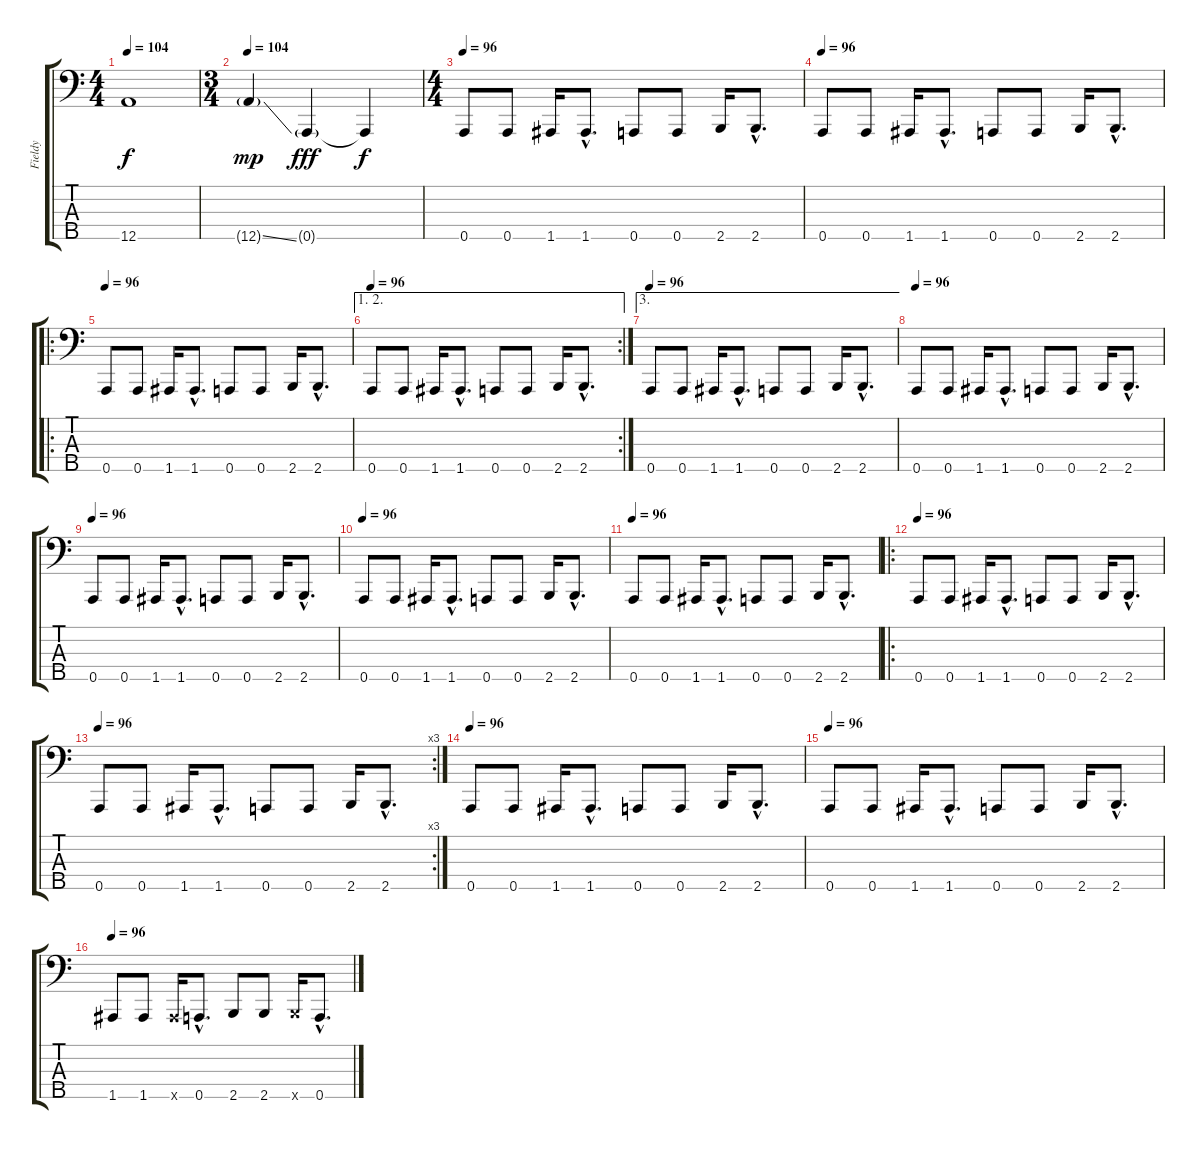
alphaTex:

\track ("Fieldy" "Fieldy") {instrument slapbass1}
\staff {score tabs}
\tuning (F2 C2 G1 D1 A0) {hide}
\ts (4 4)
\tempo 104
\clef f4
\ks c
12.5{t}.1{dy f} |
\ts (3 4)
\tempo 104
12.5{ss g}.4{dy mp instrument synthbass2} 0.5{g}.4{dy fff} 0.5{t}.4{dy f instrument slapbass1} |
\ts (4 4)
\tempo 96
0.5.8{volume 14 instrument slapbass1} 0.5.8 1.5.16 1.5{hac}.8{d} 0.5.8 0.5.8 2.5.16 2.5{hac}.8{d} |
\tempo 96
0.5.8 0.5.8 1.5.16 1.5{hac}.8{d} 0.5.8 0.5.8 2.5.16 2.5{hac}.8{d} |
\ro
\tempo 96
0.5.8{volume 14 instrument slapbass1} 0.5.8 1.5.16 1.5{hac}.8{d} 0.5.8 0.5.8 2.5.16 2.5{hac}.8{d} |
\ae (1 2)
\rc 2
\tempo 96
0.5.8 0.5.8 1.5.16 1.5{hac}.8{d} 0.5.8 0.5.8 2.5.16 2.5{hac}.8{d} |
\ae 3
\tempo 96
0.5.8{instrument slapbass1} 0.5.8 1.5.16 1.5{hac}.8{d} 0.5.8 0.5.8 2.5.16 2.5{hac}.8{d} |
\tempo 96
0.5.8 0.5.8 1.5.16 1.5{hac}.8{d} 0.5.8 0.5.8 2.5.16 2.5{hac}.8{d} |
\tempo 96
0.5.8{instrument slapbass1} 0.5.8 1.5.16 1.5{hac}.8{d} 0.5.8 0.5.8 2.5.16 2.5{hac}.8{d} |
\tempo 96
0.5.8 0.5.8 1.5.16 1.5{hac}.8{d} 0.5.8 0.5.8 2.5.16 2.5{hac}.8{d} |
\tempo 96
0.5.8{instrument slapbass1} 0.5.8 1.5.16 1.5{hac}.8{d} 0.5.8 0.5.8 2.5.16 2.5{hac}.8{d} |
\ro
\tempo 96
0.5.8 0.5.8 1.5.16 1.5{hac}.8{d} 0.5.8 0.5.8 2.5.16 2.5{hac}.8{d} |
\rc 3
\tempo 96
0.5.8{instrument slapbass1} 0.5.8 1.5.16 1.5{hac}.8{d} 0.5.8 0.5.8 2.5.16 2.5{hac}.8{d} |
\tempo 96
0.5.8 0.5.8 1.5.16 1.5{hac}.8{d} 0.5.8 0.5.8 2.5.16 2.5{hac}.8{d} |
\tempo 96
0.5.8 0.5.8 1.5.16 1.5{hac}.8{d} 0.5.8 0.5.8 2.5.16 2.5{hac}.8{d} |
\tempo 96
1.5.8{instrument slapbass1} 1.5.8 1.5{x}.16 0.5{hac}.8{d} 2.5.8 2.5.8 2.5{x}.16 0.5{hac}.8{d}
